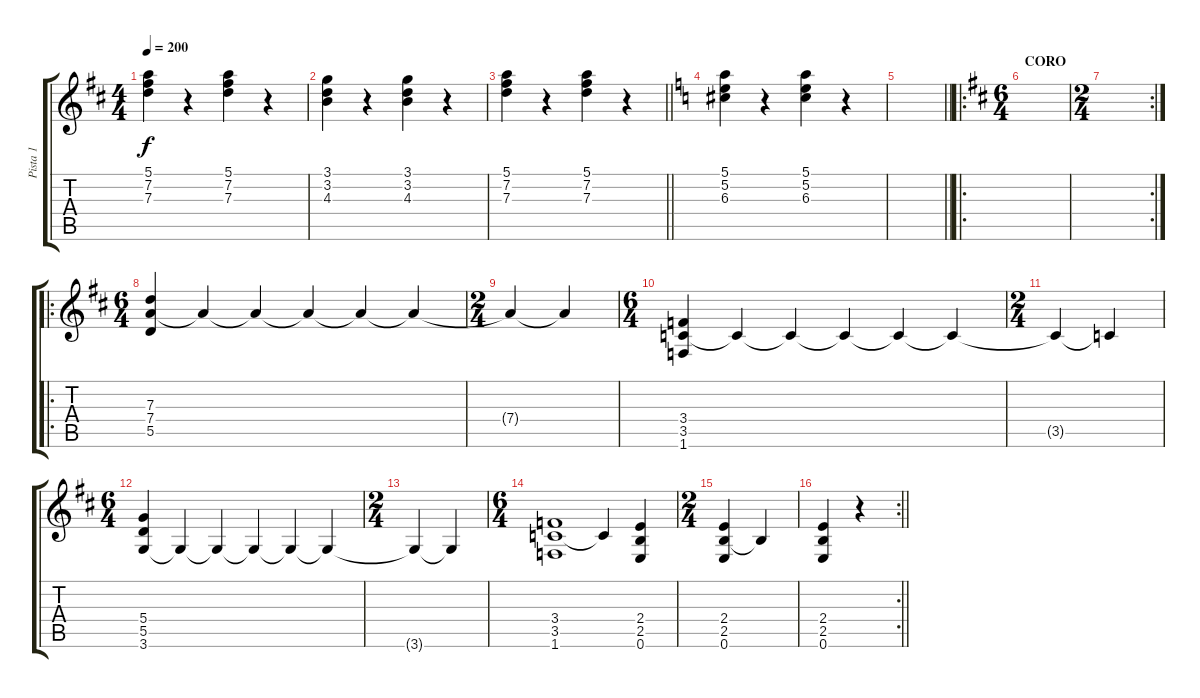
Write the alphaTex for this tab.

\track ("Pista 1" "Pista 1") {instrument electricguitarclean}
\staff {score tabs}
\tuning (E4 B3 G3 D3 A2 E2) {hide}
\ts (4 4)
\tempo 200
\clef g2
\ks d
(5.1 7.2 7.3).4{dy f} r.4 (5.1 7.2 7.3).4 r.4 |
(3.1 3.2 4.3).4 r.4 (3.1 3.2 4.3).4 r.4 |
\barLineRight lightlight
(5.1 7.2 7.3).4 r.4 (5.1 7.2 7.3).4 r.4 |
\ks c
(5.1 5.2 6.3).4 r.4 (5.1 5.2 6.3).4 r.4 |
\barLineRight lightlight
|
\ro
\ts (6 4)
\section ("" "CORO")
\ks d
|
\rc 2
\ts (2 4)
|
\ro
\ts (6 4)
(7.3 7.4 5.5).4 7.4{t}.4 7.4{t}.4 7.4{t}.4 7.4{t}.4 7.4{t}.4 |
\ts (2 4)
7.4{t}.4 7.4{t}.4 |
\ts (6 4)
(3.4 3.5 1.6).4 3.5{t}.4 3.5{t}.4 3.5{t}.4 3.5{t}.4 3.5{t}.4 |
\ts (2 4)
3.5{t}.4 3.5{t}.4 |
\ts (6 4)
(5.4 5.5 3.6).4 3.6{t}.4 3.6{t}.4 3.6{t}.4 3.6{t}.4 3.6{t}.4 |
\ts (2 4)
3.6{t}.4 3.6{t}.4 |
\ts (6 4)
(3.4 3.5 1.6).1 3.5{t}.4 (2.4 2.5 0.6).4 |
\ts (2 4)
(2.4 2.5 0.6).4 2.5{t}.4 |
\rc 2
\barLineRight lightlight
(2.4 2.5 0.6).4 r.4
